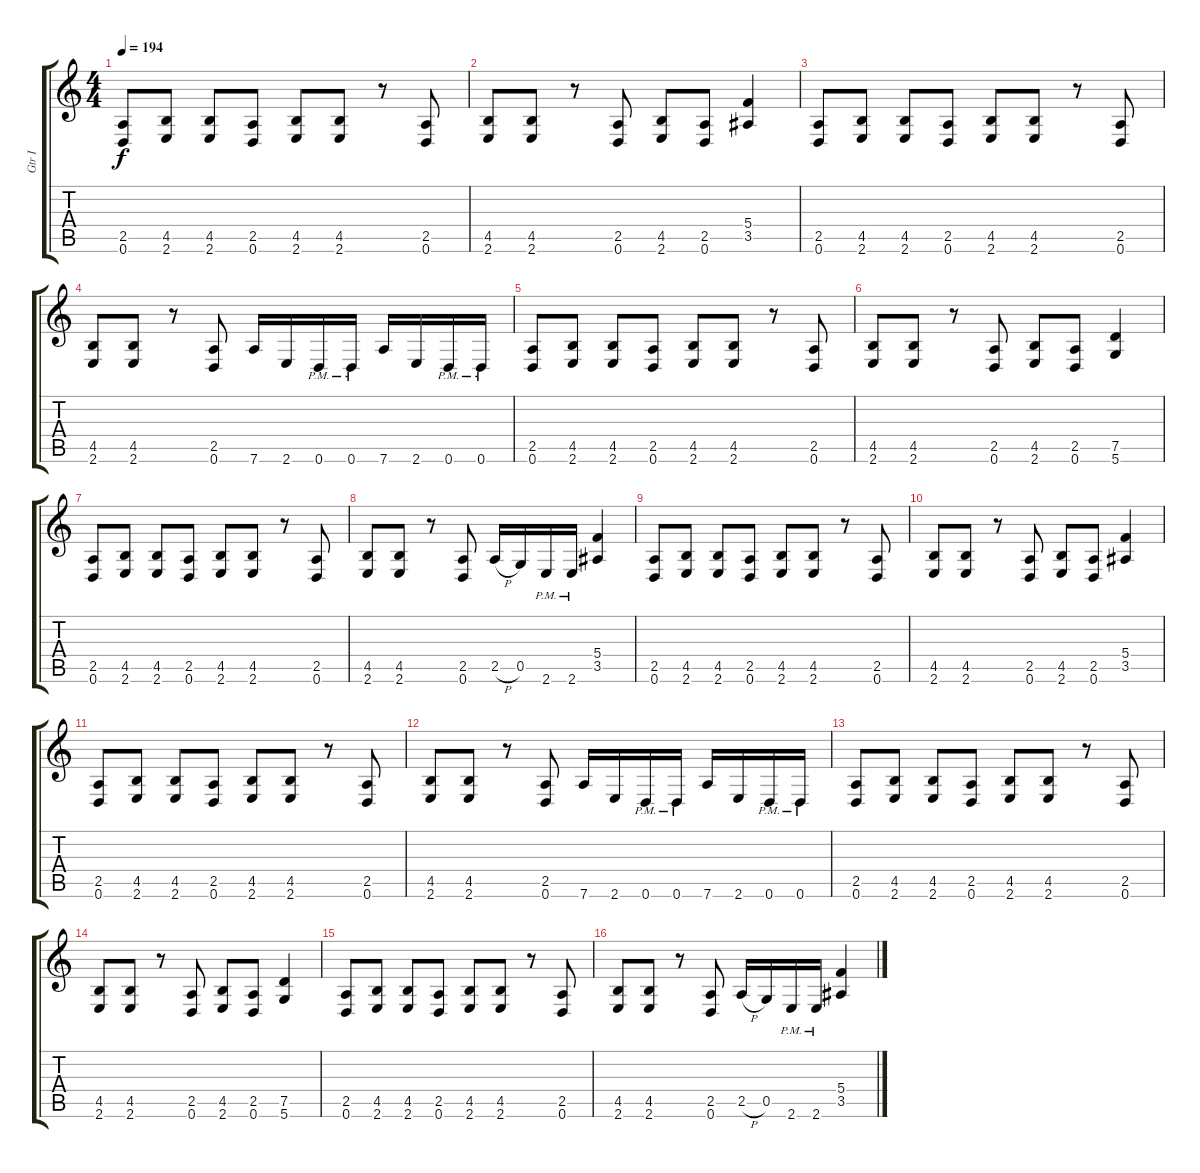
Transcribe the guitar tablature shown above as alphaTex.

\track ("Gtr I" "Gtr I") {instrument distortionguitar}
\staff {score tabs}
\tuning (D4 A3 F3 C3 G2 D2) {hide}
\ts (4 4)
\tempo 194
\clef g2
\ks c
(2.5 0.6).8{dy f instrument distortionguitar} (4.5 2.6).8 (4.5 2.6).8 (2.5 0.6).8 (4.5 2.6).8 (4.5 2.6).8 r.8 (2.5 0.6).8 |
(4.5 2.6).8 (4.5 2.6).8 r.8 (2.5 0.6).8 (4.5 2.6).8 (2.5 0.6).8 (5.4 3.5).4 |
(2.5 0.6).8 (4.5 2.6).8 (4.5 2.6).8 (2.5 0.6).8 (4.5 2.6).8 (4.5 2.6).8 r.8 (2.5 0.6).8 |
(4.5 2.6).8 (4.5 2.6).8 r.8 (2.5 0.6).8 7.6.16 2.6.16 0.6{pm}.16 0.6{pm}.16 7.6.16 2.6.16 0.6{pm}.16 0.6{pm}.16 |
(2.5 0.6).8 (4.5 2.6).8 (4.5 2.6).8 (2.5 0.6).8 (4.5 2.6).8 (4.5 2.6).8 r.8 (2.5 0.6).8 |
(4.5 2.6).8 (4.5 2.6).8 r.8 (2.5 0.6).8 (4.5 2.6).8 (2.5 0.6).8 (7.5 5.6).4 |
(2.5 0.6).8 (4.5 2.6).8 (4.5 2.6).8 (2.5 0.6).8 (4.5 2.6).8 (4.5 2.6).8 r.8 (2.5 0.6).8 |
(4.5 2.6).8 (4.5 2.6).8 r.8 (2.5 0.6).8 2.5{h}.16 0.5.16 2.6{pm}.16 2.6{pm}.16 (5.4 3.5).4 |
(2.5 0.6).8 (4.5 2.6).8 (4.5 2.6).8 (2.5 0.6).8 (4.5 2.6).8 (4.5 2.6).8 r.8 (2.5 0.6).8 |
(4.5 2.6).8 (4.5 2.6).8 r.8 (2.5 0.6).8 (4.5 2.6).8 (2.5 0.6).8 (5.4 3.5).4 |
(2.5 0.6).8 (4.5 2.6).8 (4.5 2.6).8 (2.5 0.6).8 (4.5 2.6).8 (4.5 2.6).8 r.8 (2.5 0.6).8 |
(4.5 2.6).8 (4.5 2.6).8 r.8 (2.5 0.6).8 7.6.16 2.6.16 0.6{pm}.16 0.6{pm}.16 7.6.16 2.6.16 0.6{pm}.16 0.6{pm}.16 |
(2.5 0.6).8 (4.5 2.6).8 (4.5 2.6).8 (2.5 0.6).8 (4.5 2.6).8 (4.5 2.6).8 r.8 (2.5 0.6).8 |
(4.5 2.6).8 (4.5 2.6).8 r.8 (2.5 0.6).8 (4.5 2.6).8 (2.5 0.6).8 (7.5 5.6).4 |
(2.5 0.6).8 (4.5 2.6).8 (4.5 2.6).8 (2.5 0.6).8 (4.5 2.6).8 (4.5 2.6).8 r.8 (2.5 0.6).8 |
(4.5 2.6).8 (4.5 2.6).8 r.8 (2.5 0.6).8 2.5{h}.16 0.5.16 2.6{pm}.16 2.6{pm}.16 (5.4 3.5).4
